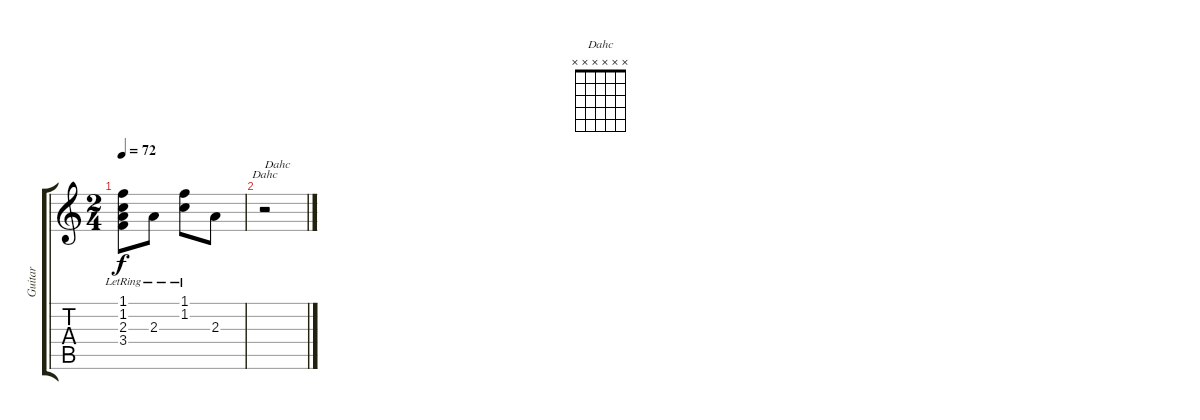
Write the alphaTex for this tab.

\track ("Guitar" "Guitar") {instrument acousticguitarsteel}
\staff {score tabs}
\tuning (E4 B3 G3 D3 A2 E2) {hide}
\chord ("Dahc" x x x x x x)
\ts (2 4)
\tempo 72
\clef g2
\ks c
(1.1{lr} 1.2{lr} 2.3 3.4{lr}).8{dy f} 2.3{lr}.8 (1.1{lr} 1.2{lr}).8 2.3.8 |
r.2{ch "Dahc" txt "Dahc"}
